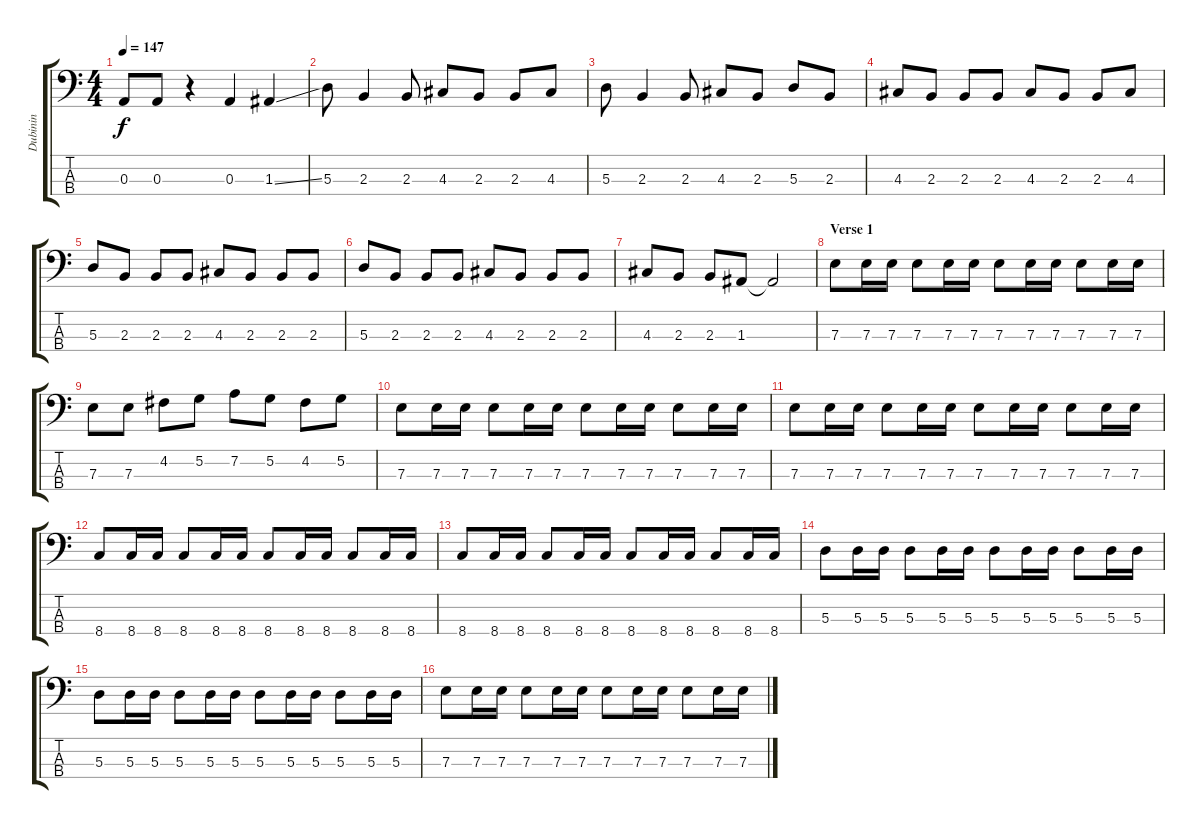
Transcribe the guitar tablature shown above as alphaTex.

\track ("Dubinin" "Dubinin") {instrument electricbassfinger}
\staff {score tabs}
\tuning (G2 D2 A1 E1) {hide}
\ts (4 4)
\tempo 147
\clef f4
\ks c
0.3.8{dy f} 0.3.8 r.4 0.3.4 1.3{ss}.4 |
5.3.8 2.3.4 2.3.8 4.3.8 2.3.8 2.3.8 4.3.8 |
5.3.8 2.3.4 2.3.8 4.3.8 2.3.8 5.3.8 2.3.8 |
4.3.8 2.3.8 2.3.8 2.3.8 4.3.8 2.3.8 2.3.8 4.3.8 |
5.3.8 2.3.8 2.3.8 2.3.8 4.3.8 2.3.8 2.3.8 2.3.8 |
5.3.8 2.3.8 2.3.8 2.3.8 4.3.8 2.3.8 2.3.8 2.3.8 |
4.3.8 2.3.8 2.3.8 1.3.8 1.3{t}.2 |
\section ("" "Verse 1")
7.3.8 7.3.16 7.3.16 7.3.8 7.3.16 7.3.16 7.3.8 7.3.16 7.3.16 7.3.8 7.3.16 7.3.16 |
7.3.8 7.3.8 4.2.8 5.2.8 7.2.8 5.2.8 4.2.8 5.2.8 |
7.3.8 7.3.16 7.3.16 7.3.8 7.3.16 7.3.16 7.3.8 7.3.16 7.3.16 7.3.8 7.3.16 7.3.16 |
7.3.8 7.3.16 7.3.16 7.3.8 7.3.16 7.3.16 7.3.8 7.3.16 7.3.16 7.3.8 7.3.16 7.3.16 |
8.4.8 8.4.16 8.4.16 8.4.8 8.4.16 8.4.16 8.4.8 8.4.16 8.4.16 8.4.8 8.4.16 8.4.16 |
8.4.8 8.4.16 8.4.16 8.4.8 8.4.16 8.4.16 8.4.8 8.4.16 8.4.16 8.4.8 8.4.16 8.4.16 |
5.3.8 5.3.16 5.3.16 5.3.8 5.3.16 5.3.16 5.3.8 5.3.16 5.3.16 5.3.8 5.3.16 5.3.16 |
5.3.8 5.3.16 5.3.16 5.3.8 5.3.16 5.3.16 5.3.8 5.3.16 5.3.16 5.3.8 5.3.16 5.3.16 |
7.3.8 7.3.16 7.3.16 7.3.8 7.3.16 7.3.16 7.3.8 7.3.16 7.3.16 7.3.8 7.3.16 7.3.16
